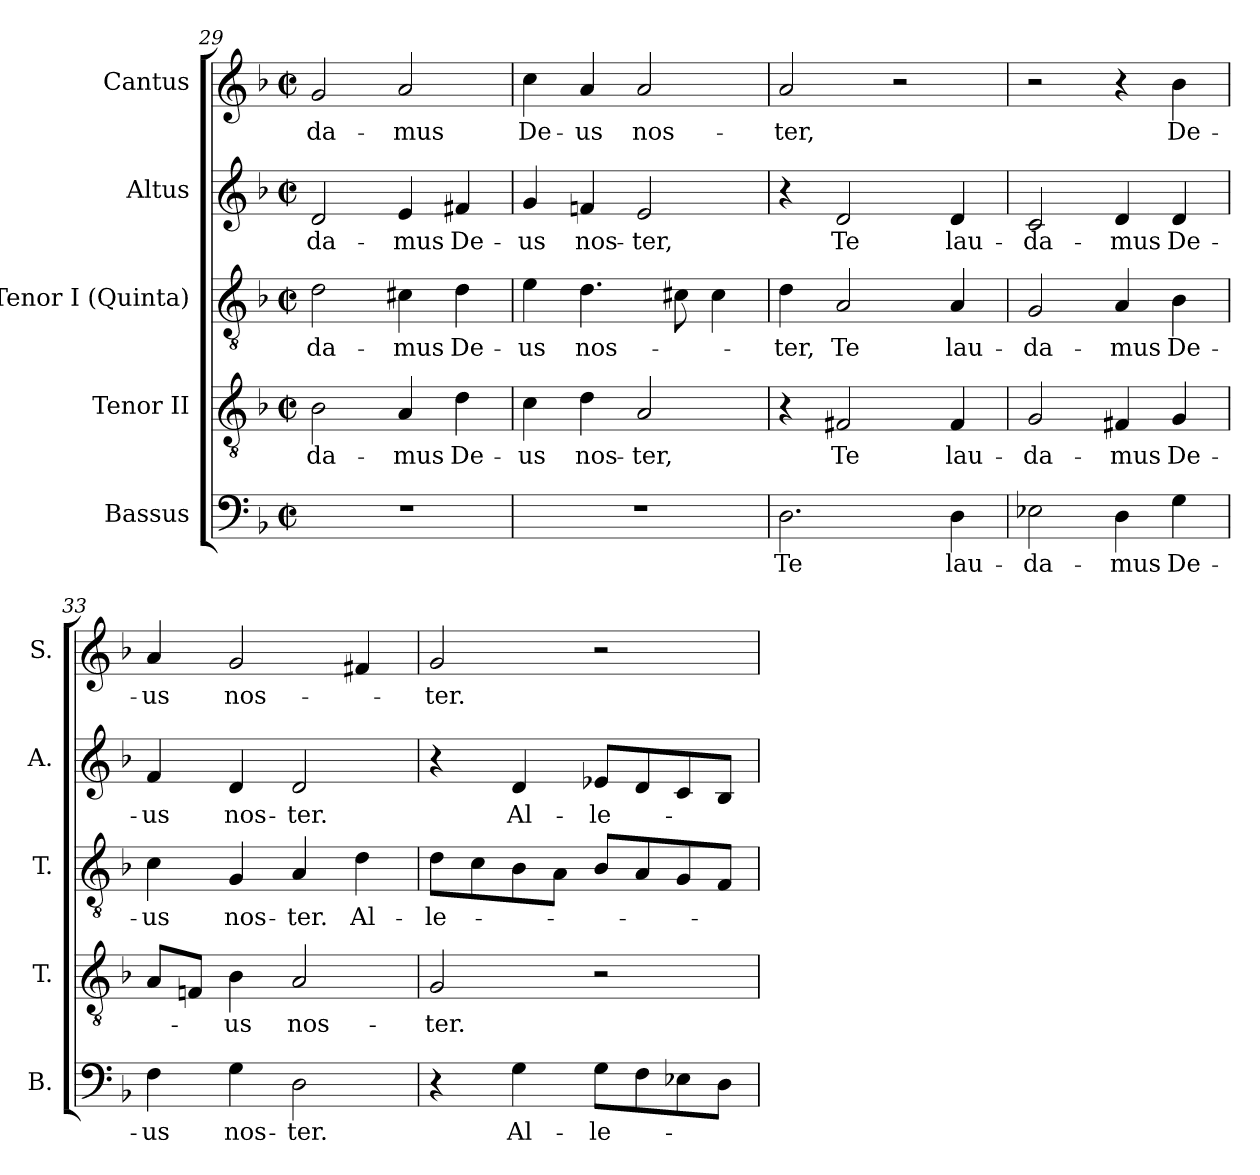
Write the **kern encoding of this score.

**kern	**text	**kern	**text	**kern	**text	**kern	**text	**kern	**text
*part5	*part5	*part4	*part4	*part3	*part3	*part2	*part2	*part1	*part1
*staff5	*staff5	*staff4	*staff4	*staff3	*staff3	*staff2	*staff2	*staff1	*staff1
*I"Bassus	*	*I"Tenor II	*	*I"Tenor I (Quinta)	*	*I"Altus	*	*I"Cantus	*
*I'B.	*	*I'T.	*	*I'T.	*	*I'A.	*	*I'S.	*
*clefF4	*	*clefGv2	*	*clefGv2	*	*clefG2	*	*clefG2	*
*	*	*ITrd7c12	*	*ITrd7c12	*	*	*	*	*
*k[b-]	*	*k[b-]	*	*k[b-]	*	*k[b-]	*	*k[b-]	*
*F:	*	*F:	*	*F:	*	*F:	*	*F:	*
*M2/2	*	*M2/2	*	*M2/2	*	*M2/2	*	*M2/2	*
*met(c|)	*	*met(c|)	*	*met(c|)	*	*met(c|)	*	*met(c|)	*
=29	=29	=29	=29	=29	=29	=29	=29	=29	=29
!	!	!	!LO:LY:b:color=#000000	!	!	!	!	!	!
!	!	!	!	!	!LO:LY:b:color=#000000	!	!	!	!
!	!	!	!	!	!	!	!LO:LY:b:color=#000000	!	!
!	!	!	!	!	!	!	!	!	!LO:LY:b:color=#000000
1r	.	2BB-i\	-da-	2Di\	-da-	2di/	-da-	2gi/	-da-
!	!	!	!LO:LY:b:color=#000000	!	!	!	!	!	!
!	!	!	!	!	!LO:LY:b:color=#000000	!	!	!	!
!	!	!	!	!	!	!	!LO:LY:b:color=#000000	!	!
!	!	!	!	!	!	!	!	!	!LO:LY:b:color=#000000
.	.	4AAi/	-mus	4C#Xi\	-mus	4ei/	-mus	2ai/	-mus
!	!	!	!LO:LY:b:color=#000000	!	!	!	!	!	!
!	!	!	!	!	!LO:LY:b:color=#000000	!	!	!	!
!	!	!	!	!	!	!	!LO:LY:b:color=#000000	!	!
.	.	4Di\	De-	4Di\	De-	4f#Xi/	De-	.	.
=30	=30	=30	=30	=30	=30	=30	=30	=30	=30
!	!	!	!LO:LY:b:color=#000000	!	!	!	!	!	!
!	!	!	!	!	!LO:LY:b:color=#000000	!	!	!	!
!	!	!	!	!	!	!	!LO:LY:b:color=#000000	!	!
!	!	!	!	!	!	!	!	!	!LO:LY:b:color=#000000
1r	.	4Ci\	-us	4Ei\	-us	4gi/	-us	4cci\	De-
!	!	!	!LO:LY:b:color=#000000	!	!	!	!	!	!
!	!	!	!	!	!LO:LY:b:color=#000000	!	!	!	!
!	!	!	!	!	!	!	!LO:LY:b:color=#000000	!	!
!	!	!	!	!	!	!	!	!	!LO:LY:b:color=#000000
.	.	4Di\	nos-	4.Di\	nos-	4fni/	nos-	4ai/	-us
!	!	!	!LO:LY:b:color=#000000	!	!	!	!	!	!
!	!	!	!	!	!	!	!LO:LY:b:color=#000000	!	!
!	!	!	!	!	!	!	!	!	!LO:LY:b:color=#000000
.	.	2AAi/	-ter,	.	.	2ei/	-ter,	2ai/	nos-
.	.	.	.	8C#Xi\	.	.	.	.	.
.	.	.	.	4C#i\	.	.	.	.	.
!!LO:LB:g=z
=31	=31	=31	=31	=31	=31	=31	=31	=31	=31
!	!LO:LY:b:color=#000000	!	!	!	!	!	!	!	!
!	!	!	!	!	!LO:LY:b:color=#000000	!	!	!	!
!	!	!	!	!	!	!	!	!	!LO:LY:b:color=#000000
2.Di\	Te	4r	.	4Di\	-ter,	4r	.	2ai/	-ter,
!	!	!	!LO:LY:b:color=#000000	!	!	!	!	!	!
!	!	!	!	!	!LO:LY:b:color=#000000	!	!	!	!
!	!	!	!	!	!	!	!LO:LY:b:color=#000000	!	!
.	.	2FF#Xi/	Te	2AAi/	Te	2di/	Te	.	.
.	.	.	.	.	.	.	.	2r	.
!	!LO:LY:b:color=#000000	!	!	!	!	!	!	!	!
!	!	!	!LO:LY:b:color=#000000	!	!	!	!	!	!
!	!	!	!	!	!LO:LY:b:color=#000000	!	!	!	!
!	!	!	!	!	!	!	!LO:LY:b:color=#000000	!	!
4Di\	lau-	4FF#i/	lau-	4AAi/	lau-	4di/	lau-	.	.
=32	=32	=32	=32	=32	=32	=32	=32	=32	=32
!	!LO:LY:b:color=#000000	!	!	!	!	!	!	!	!
!	!	!	!LO:LY:b:color=#000000	!	!	!	!	!	!
!	!	!	!	!	!LO:LY:b:color=#000000	!	!	!	!
!	!	!	!	!	!	!	!LO:LY:b:color=#000000	!	!
2E-Xi\	-da-	2GGi/	-da-	2GGi/	-da-	2ci/	-da-	2r	.
!	!LO:LY:b:color=#000000	!	!	!	!	!	!	!	!
!	!	!	!LO:LY:b:color=#000000	!	!	!	!	!	!
!	!	!	!	!	!LO:LY:b:color=#000000	!	!	!	!
!	!	!	!	!	!	!	!LO:LY:b:color=#000000	!	!
4Di\	-mus	4FF#Xi/	-mus	4AAi/	-mus	4di/	-mus	4r	.
!	!LO:LY:b:color=#000000	!	!	!	!	!	!	!	!
!	!	!	!LO:LY:b:color=#000000	!	!	!	!	!	!
!	!	!	!	!	!LO:LY:b:color=#000000	!	!	!	!
!	!	!	!	!	!	!	!LO:LY:b:color=#000000	!	!
!	!	!	!	!	!	!	!	!	!LO:LY:b:color=#000000
4Gi\	De-	4GGi/	De-	4BB-i\	De-	4di/	De-	4b-i\	De-
=33	=33	=33	=33	=33	=33	=33	=33	=33	=33
!	!LO:LY:b:color=#000000	!	!	!	!	!	!	!	!
!	!	!	!	!	!LO:LY:b:color=#000000	!	!	!	!
!	!	!	!	!	!	!	!LO:LY:b:color=#000000	!	!
!	!	!	!	!	!	!	!	!	!LO:LY:b:color=#000000
4Fi\	-us	8AAi/L	.	4Ci\	-us	4fi/	-us	4ai/	-us
.	.	8FFni/J	.	.	.	.	.	.	.
!	!LO:LY:b:color=#000000	!	!	!	!	!	!	!	!
!	!	!	!LO:LY:b:color=#000000	!	!	!	!	!	!
!	!	!	!	!	!LO:LY:b:color=#000000	!	!	!	!
!	!	!	!	!	!	!	!LO:LY:b:color=#000000	!	!
!	!	!	!	!	!	!	!	!	!LO:LY:b:color=#000000
4Gi\	nos-	4BB-i\	-us	4GGi/	nos-	4di/	nos-	2gi/	nos-
!	!LO:LY:b:color=#000000	!	!	!	!	!	!	!	!
!	!	!	!LO:LY:b:color=#000000	!	!	!	!	!	!
!	!	!	!	!	!LO:LY:b:color=#000000	!	!	!	!
!	!	!	!	!	!	!	!LO:LY:b:color=#000000	!	!
2Di\	-ter.	2AAi/	nos-	4AAi/	-ter.	2di/	-ter.	.	.
!	!	!	!	!	!LO:LY:b:color=#000000	!	!	!	!
.	.	.	.	4Di\	Al-	.	.	4f#Xi/	.
=34	=34	=34	=34	=34	=34	=34	=34	=34	=34
!	!	!	!LO:LY:b:color=#000000	!	!	!	!	!	!
!	!	!	!	!	!LO:LY:b:color=#000000	!	!	!	!
!	!	!	!	!	!	!	!	!	!LO:LY:b:color=#000000
4r	.	2GGi/	-ter.	8Di\L	-le-	4r	.	2gi/	-ter.
.	.	.	.	8Ci\	.	.	.	.	.
!	!LO:LY:b:color=#000000	!	!	!	!	!	!	!	!
!	!	!	!	!	!	!	!LO:LY:b:color=#000000	!	!
4Gi\	Al-	.	.	8BB-i\	.	4di/	Al-	.	.
.	.	.	.	8AAi\J	.	.	.	.	.
!	!LO:LY:b:color=#000000	!	!	!	!	!	!	!	!
!	!	!	!	!	!	!	!LO:LY:b:color=#000000	!	!
8Gi\L	-le-	2r	.	8BB-i/L	.	8e-Xi/L	-le-	2r	.
8Fi\	.	.	.	8AAi/	.	8di/	.	.	.
8E-Xi\	.	.	.	8GGi/	.	8ci/	.	.	.
8Di\J	.	.	.	8FFi/J	.	8B-i/J	.	.	.
=	=	=	=	=	=	=	=	=	=
*-	*-	*-	*-	*-	*-	*-	*-	*-	*-
